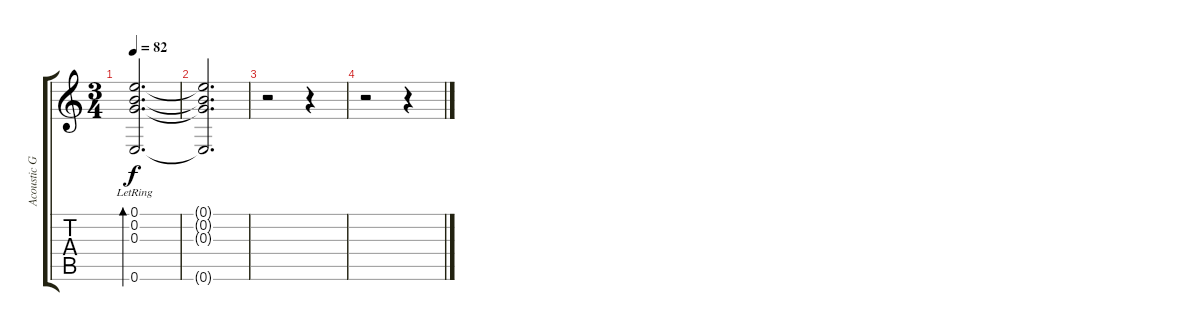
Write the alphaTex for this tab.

\track ("Acoustic Guitar 1" "Acoustic G") {instrument acousticguitarnylon}
\staff {score tabs}
\tuning (E4 B3 G3 D3 A2 E2) {hide}
\ts (3 4)
\tempo 82
\clef g2
\ks c
(0.1{lr} 0.2{lr} 0.3{lr} 0.6{lr}).2{d bd 240 dy f} |
(0.1{t} 0.2{t} 0.3{t} 0.6{t}).2{d} |
r.2 r.4 |
r.2 r.4
